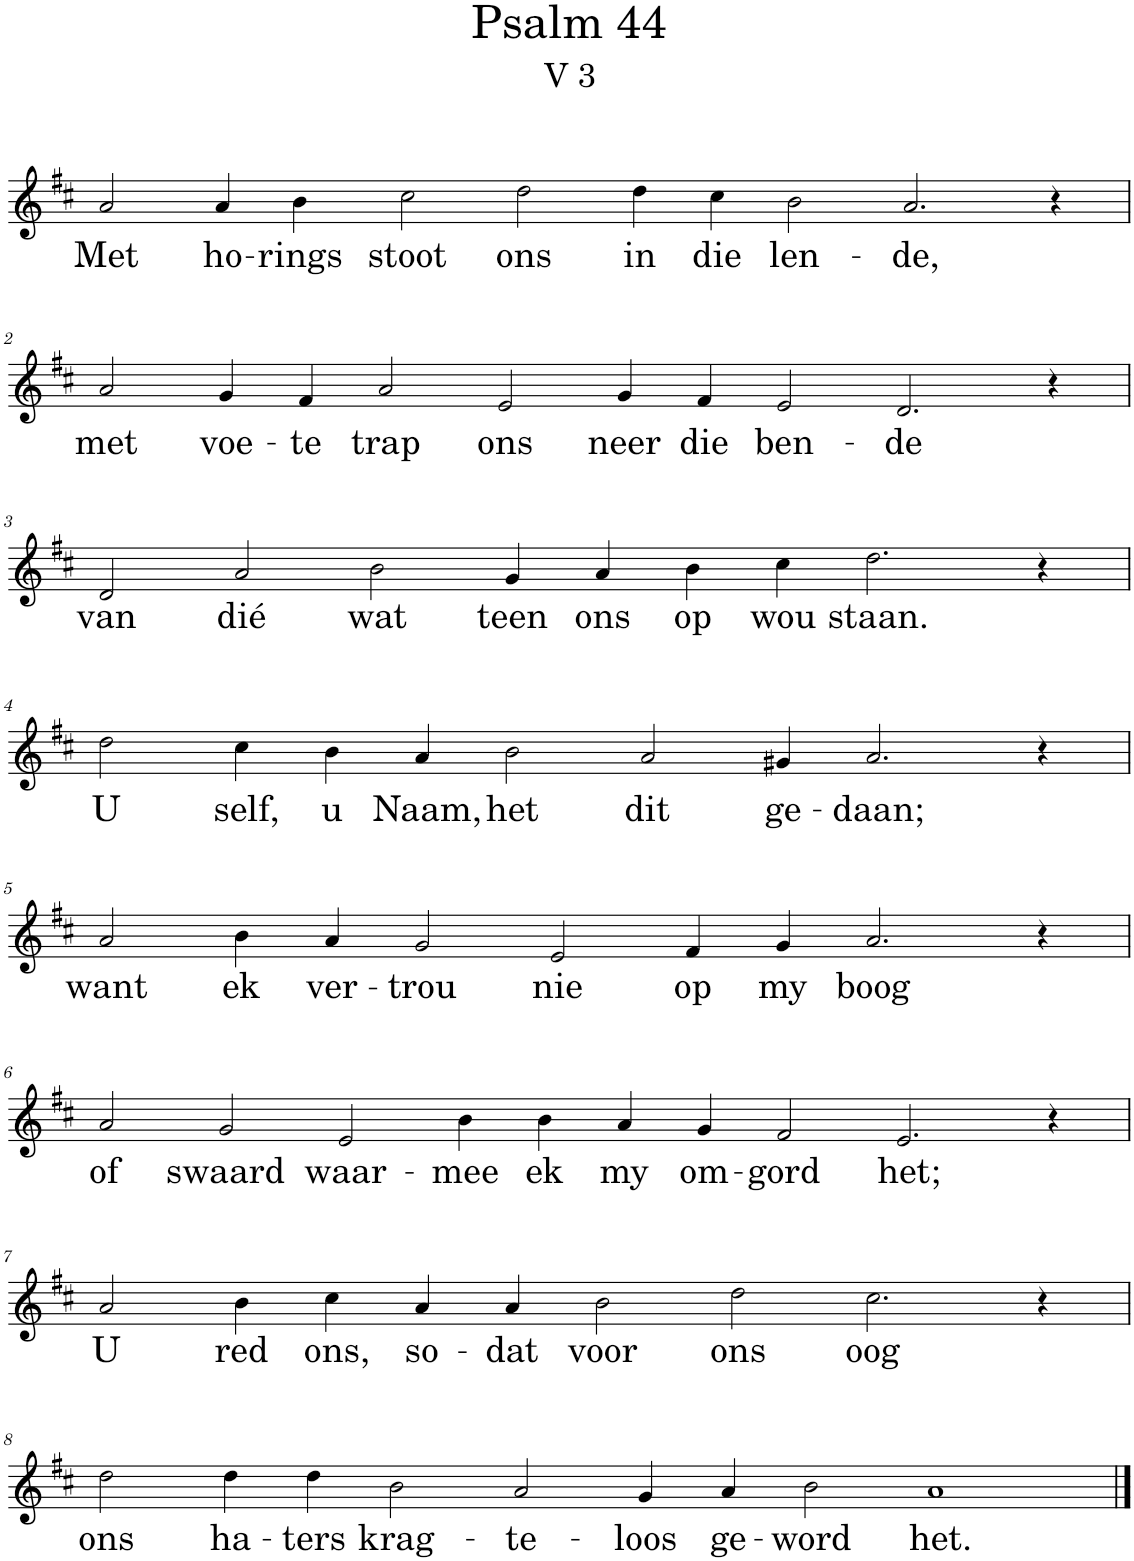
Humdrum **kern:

**kern	**text
*part1	*part1
*staff1	*staff1
*I"Pipe Organ	*
*I'Org.	*
*clefG2	*
*k[f#c#]	*
*M16/4	*
=1	=1
!	!LO:LY:b
2a/	Met
!	!LO:LY:b
4a/	ho-
!	!LO:LY:b
4b\	-rings
!	!LO:LY:b
2cc#\	stoot
!	!LO:LY:b
2dd\	ons
!	!LO:LY:b
4dd\	in
!	!LO:LY:b
4cc#\	die
!	!LO:LY:b
2b\	len-
!	!LO:LY:b
2.a/	-de,
4r	.
!!LO:LB:g=z
=2	=2
!	!LO:LY:b
2a/	met
!	!LO:LY:b
4g/	voe-
!	!LO:LY:b
4f#/	-te
!	!LO:LY:b
2a/	trap
!	!LO:LY:b
2e/	ons
!	!LO:LY:b
4g/	neer
!	!LO:LY:b
4f#/	die
!	!LO:LY:b
2e/	ben-
!	!LO:LY:b
2.d/	-de
4r	.
!!LO:LB:g=z
=3	=3
*M14/4	*
!	!LO:LY:b
2d/	van
!	!LO:LY:b
2a/	dié
!	!LO:LY:b
2b\	wat
!	!LO:LY:b
4g/	teen
!	!LO:LY:b
4a/	ons
!	!LO:LY:b
4b\	op
!	!LO:LY:b
4cc#\	wou
!	!LO:LY:b
2.dd\	staan.
4r	.
!!LO:LB:g=z
=4	=4
!	!LO:LY:b
2dd\	U
!	!LO:LY:b
4cc#\	self,
!	!LO:LY:b
4b\	u
!	!LO:LY:b
4a/	Naam,
!	!LO:LY:b
2b\	het
!	!LO:LY:b
2a/	dit
!	!LO:LY:b
4g#X/	ge-
!	!LO:LY:b
2.a/	-daan;
4r	.
!!LO:LB:g=z
=5	=5
!	!LO:LY:b
2a/	want
!	!LO:LY:b
4b\	ek
!	!LO:LY:b
4a/	ver-
!	!LO:LY:b
2g/	-trou
!	!LO:LY:b
2e/	nie
!	!LO:LY:b
4f#/	op
!	!LO:LY:b
4g/	my
!	!LO:LY:b
2.a/	boog
4r	.
!!LO:LB:g=z
=6	=6
*M16/4	*
!	!LO:LY:b
2a/	of
!	!LO:LY:b
2g/	swaard
!	!LO:LY:b
2e/	waar-
!	!LO:LY:b
4b\	-mee
!	!LO:LY:b
4b\	ek
!	!LO:LY:b
4a/	my
!	!LO:LY:b
4g/	om-
!	!LO:LY:b
2f#/	-gord
!	!LO:LY:b
2.e/	het;
4r	.
!!LO:LB:g=z
=7	=7
*M14/4	*
!	!LO:LY:b
2a/	U
!	!LO:LY:b
4b\	red
!	!LO:LY:b
4cc#\	ons,
!	!LO:LY:b
4a/	so-
!	!LO:LY:b
4a/	-dat
!	!LO:LY:b
2b\	voor
!	!LO:LY:b
2dd\	ons
!	!LO:LY:b
2.cc#\	oog
4r	.
!!LO:LB:g=z
=8	=8
*M16/4	*
!	!LO:LY:b
2dd\	ons
!	!LO:LY:b
4dd\	ha-
!	!LO:LY:b
4dd\	-ters
!	!LO:LY:b
2b\	krag-
!	!LO:LY:b
2a/	-te-
!	!LO:LY:b
4g/	-loos
!	!LO:LY:b
4a/	ge-
!	!LO:LY:b
2b\	-word
!	!LO:LY:b
1a	het.
==	==
*-	*-
